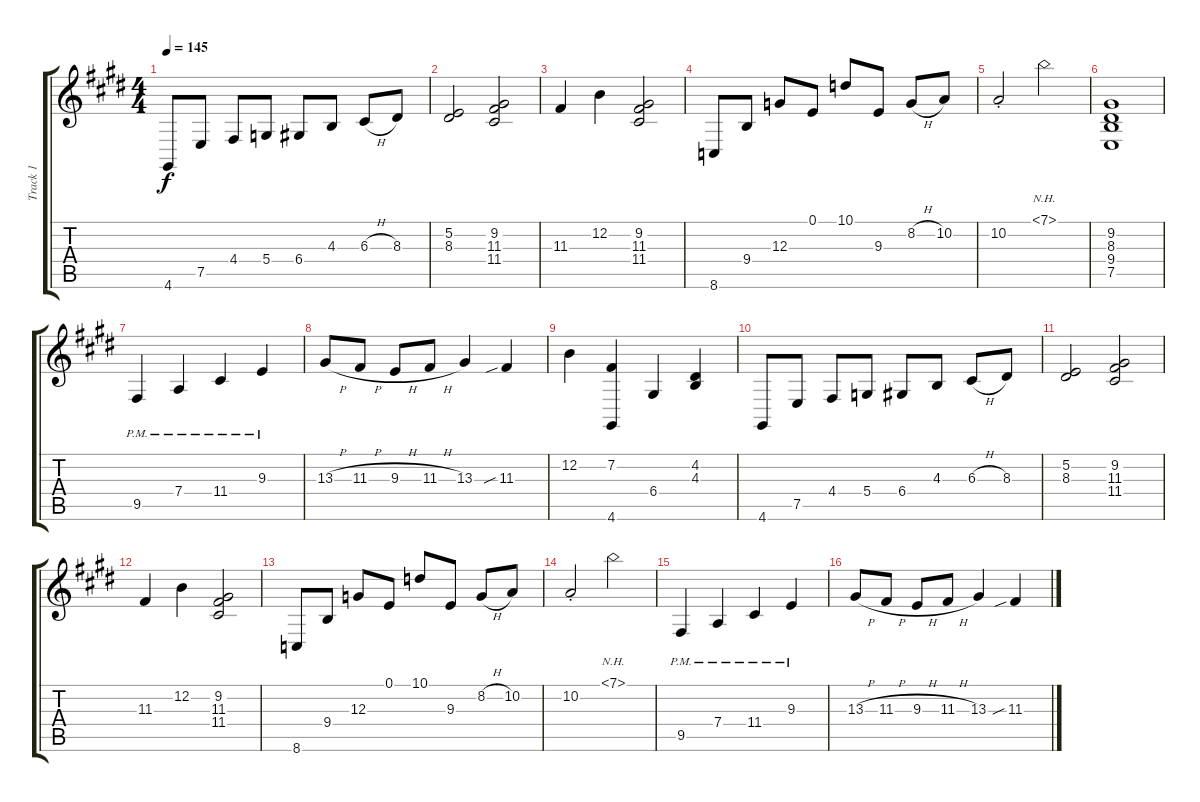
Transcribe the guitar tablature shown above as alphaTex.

\track ("Track 1" "Track 1") {instrument trombone}
\staff {score tabs}
\tuning (E4 B3 G3 D3 A2 E2) {hide}
\ts (4 4)
\tempo 145
\clef g2
\ks e
4.6.8{dy f} 7.5.8 4.4.8 5.4.8 6.4.8 4.3.8 6.3{h}.8 8.3.8 |
(5.2 8.3).2 (9.2 11.3 11.4).2 |
11.3.4 12.2.4 (9.2 11.3 11.4).2 |
8.6.8 9.4.8 12.3.8 0.1.8 10.1.8 9.3.8 8.2{h}.8 10.2.8 |
10.2{st}.2 7.1{nh}.2 |
(9.2 8.3 9.4 7.5).1 |
9.5{pm}.4 7.4{pm}.4 11.4{pm}.4 9.3{pm}.4 |
13.3{h}.8 11.3{h}.8 9.3{h}.8 11.3{h}.8 13.3.4 11.3{sib}.4 |
12.2.4 (7.2 4.6).4 6.4.4 (4.2 4.3).4 |
4.6.8 7.5.8 4.4.8 5.4.8 6.4.8 4.3.8 6.3{h}.8 8.3.8 |
(5.2 8.3).2 (9.2 11.3 11.4).2 |
11.3.4 12.2.4 (9.2 11.3 11.4).2 |
8.6.8 9.4.8 12.3.8 0.1.8 10.1.8 9.3.8 8.2{h}.8 10.2.8 |
10.2{st}.2 7.1{nh}.2 |
9.5{pm}.4 7.4{pm}.4 11.4{pm}.4 9.3{pm}.4 |
13.3{h}.8 11.3{h}.8 9.3{h}.8 11.3{h}.8 13.3.4 11.3{sib}.4
